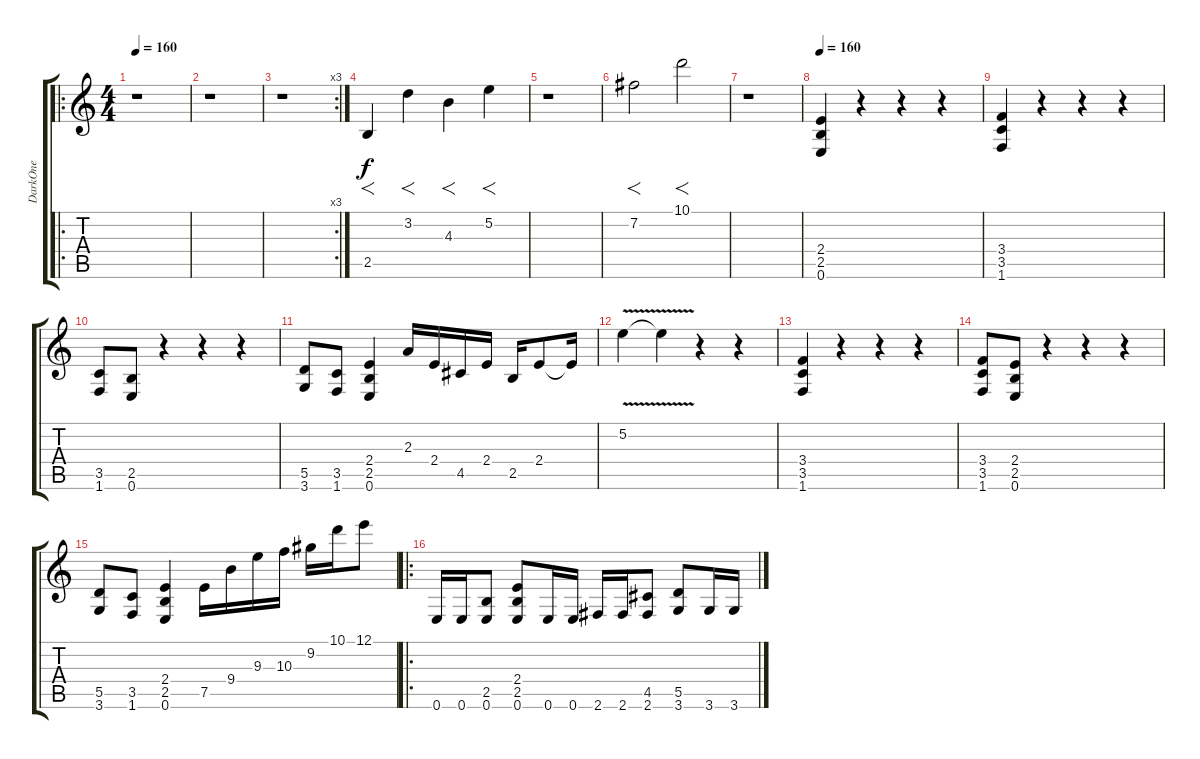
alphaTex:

\track ("DarkOne" "DarkOne") {instrument distortionguitar}
\staff {score tabs}
\tuning (E4 B3 G3 D3 A2 E2) {hide}
\ro
\ts (4 4)
\tempo 160
\tempo 120
\tempo 160
\clef g2
\ks c
r.1{dy f instrument distortionguitar} |
r.1 |
\rc 3
r.1 |
2.5.4{f} 3.2.4{f} 4.3.4{f} 5.2.4{f} |
r.1 |
7.2.2{f} 10.1.2{f} |
r.1 |
\tempo 160
(2.4 2.5 0.6).4 r.4 r.4 r.4 |
(3.4 3.5 1.6).4 r.4 r.4 r.4 |
(3.5 1.6).8 (2.5 0.6).8 r.4 r.4 r.4 |
(5.5 3.6).8 (3.5 1.6).8 (2.4 2.5 0.6).4 2.3.16 2.4.16 4.5.16 2.4.16 2.5.16 2.4.8 2.4{t}.16 |
5.2{v}.4 5.2{t}.4 r.4 r.4 |
(3.4 3.5 1.6).4 r.4 r.4 r.4 |
(3.4 3.5 1.6).8 (2.4 2.5 0.6).8 r.4 r.4 r.4 |
(5.5 3.6).8 (3.5 1.6).8 (2.4 2.5 0.6).4 7.5.16 9.4.16 9.3.16 10.3.16 9.2.16 10.1.16 12.1.8 |
\ro
0.6.16 0.6.16 (2.5 0.6).8 (2.4 2.5 0.6).8 0.6.16 0.6.16 2.6.16 2.6.16 (4.5 2.6).8 (5.5 3.6).8 3.6.16 3.6.16
